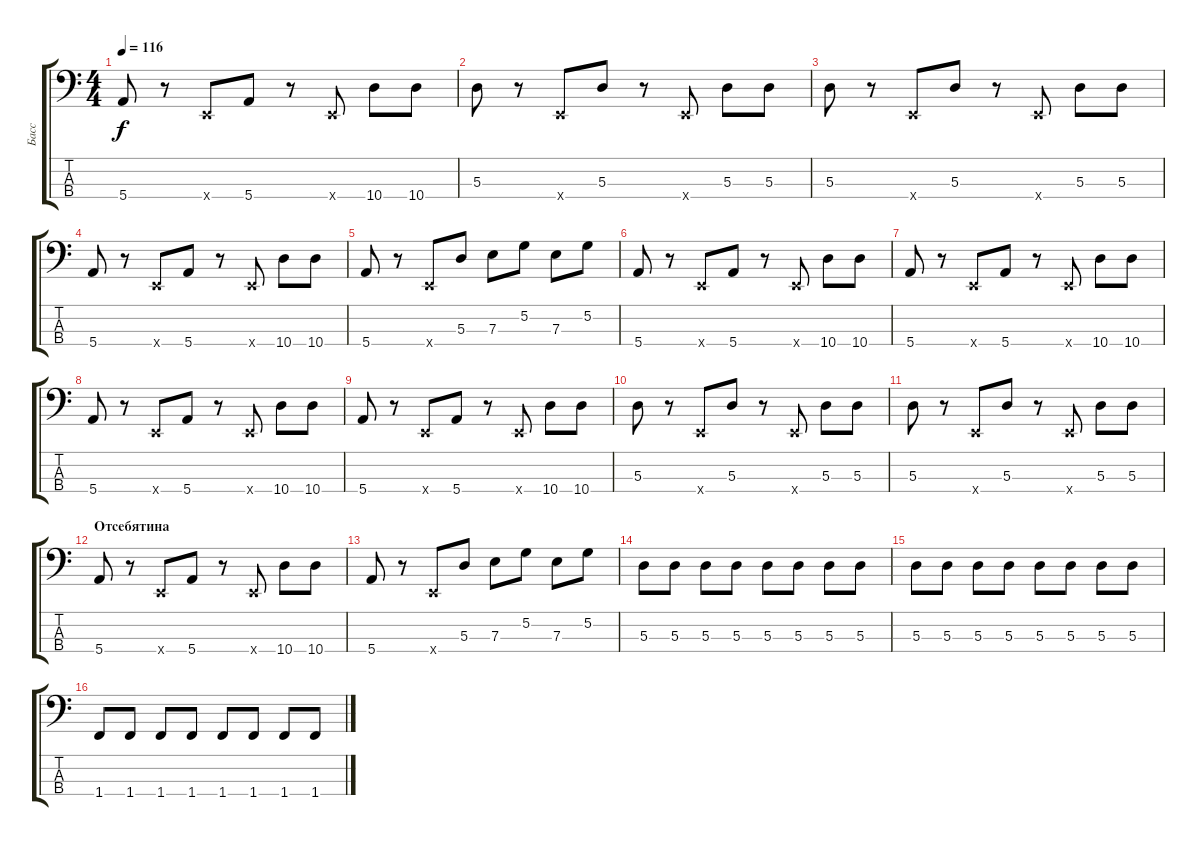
\track ("Басс" "Басс") {instrument electricbasspick}
\staff {score tabs}
\tuning (G2 D2 A1 E1) {hide}
\ts (4 4)
\tempo 116
\clef f4
\ks c
5.4.8{dy f} r.8 0.4{x}.8 5.4.8 r.8 0.4{x}.8 10.4.8 10.4.8 |
5.3.8 r.8 0.4{x}.8 5.3.8 r.8 0.4{x}.8 5.3.8 5.3.8 |
5.3.8 r.8 0.4{x}.8 5.3.8 r.8 0.4{x}.8 5.3.8 5.3.8 |
5.4.8 r.8 0.4{x}.8 5.4.8 r.8 0.4{x}.8 10.4.8 10.4.8 |
5.4.8 r.8 0.4{x}.8 5.3.8 7.3.8 5.2.8 7.3.8 5.2.8 |
5.4.8 r.8 0.4{x}.8 5.4.8 r.8 0.4{x}.8 10.4.8 10.4.8 |
5.4.8 r.8 0.4{x}.8 5.4.8 r.8 0.4{x}.8 10.4.8 10.4.8 |
5.4.8 r.8 0.4{x}.8 5.4.8 r.8 0.4{x}.8 10.4.8 10.4.8 |
5.4.8 r.8 0.4{x}.8 5.4.8 r.8 0.4{x}.8 10.4.8 10.4.8 |
5.3.8 r.8 0.4{x}.8 5.3.8 r.8 0.4{x}.8 5.3.8 5.3.8 |
5.3.8 r.8 0.4{x}.8 5.3.8 r.8 0.4{x}.8 5.3.8 5.3.8 |
\section ("" "Отсебятина")
5.4.8 r.8 0.4{x}.8 5.4.8 r.8 0.4{x}.8 10.4.8 10.4.8 |
5.4.8 r.8 0.4{x}.8 5.3.8 7.3.8 5.2.8 7.3.8 5.2.8 |
5.3.8 5.3.8 5.3.8 5.3.8 5.3.8 5.3.8 5.3.8 5.3.8 |
5.3.8 5.3.8 5.3.8 5.3.8 5.3.8 5.3.8 5.3.8 5.3.8 |
1.4.8 1.4.8 1.4.8 1.4.8 1.4.8 1.4.8 1.4.8 1.4.8
